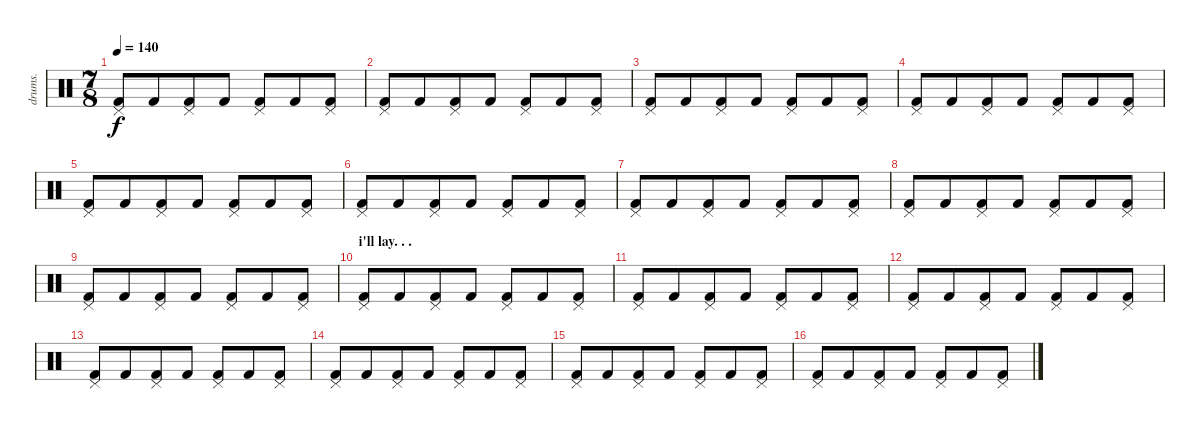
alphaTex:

\track ("drums." "drums.") {instrument percussion}
\staff {score}
\articulation defaults
\ts (7 8)
\tempo 140
\clef neutral
\ks c
("Pedal Hi-Hat (hit)" "Kick (hit) 2").8{dy f} "Kick (hit) 2".8 ("Pedal Hi-Hat (hit)" "Kick (hit) 2").8 "Kick (hit) 2".8 ("Pedal Hi-Hat (hit)" "Kick (hit) 2").8 "Kick (hit) 2".8 ("Pedal Hi-Hat (hit)" "Kick (hit) 2").8 |
("Pedal Hi-Hat (hit)" "Kick (hit) 2").8 "Kick (hit) 2".8 ("Pedal Hi-Hat (hit)" "Kick (hit) 2").8 "Kick (hit) 2".8 ("Pedal Hi-Hat (hit)" "Kick (hit) 2").8 "Kick (hit) 2".8 ("Pedal Hi-Hat (hit)" "Kick (hit) 2").8 |
("Pedal Hi-Hat (hit)" "Kick (hit) 2").8 "Kick (hit) 2".8 ("Pedal Hi-Hat (hit)" "Kick (hit) 2").8 "Kick (hit) 2".8 ("Pedal Hi-Hat (hit)" "Kick (hit) 2").8 "Kick (hit) 2".8 ("Pedal Hi-Hat (hit)" "Kick (hit) 2").8 |
("Pedal Hi-Hat (hit)" "Kick (hit) 2").8 "Kick (hit) 2".8 ("Pedal Hi-Hat (hit)" "Kick (hit) 2").8 "Kick (hit) 2".8 ("Pedal Hi-Hat (hit)" "Kick (hit) 2").8 "Kick (hit) 2".8 ("Pedal Hi-Hat (hit)" "Kick (hit) 2").8 |
("Pedal Hi-Hat (hit)" "Kick (hit) 2").8 "Kick (hit) 2".8 ("Pedal Hi-Hat (hit)" "Kick (hit) 2").8 "Kick (hit) 2".8 ("Pedal Hi-Hat (hit)" "Kick (hit) 2").8 "Kick (hit) 2".8 ("Pedal Hi-Hat (hit)" "Kick (hit) 2").8 |
("Pedal Hi-Hat (hit)" "Kick (hit) 2").8 "Kick (hit) 2".8 ("Pedal Hi-Hat (hit)" "Kick (hit) 2").8 "Kick (hit) 2".8 ("Pedal Hi-Hat (hit)" "Kick (hit) 2").8 "Kick (hit) 2".8 ("Pedal Hi-Hat (hit)" "Kick (hit) 2").8 |
("Pedal Hi-Hat (hit)" "Kick (hit) 2").8 "Kick (hit) 2".8 ("Pedal Hi-Hat (hit)" "Kick (hit) 2").8 "Kick (hit) 2".8 ("Pedal Hi-Hat (hit)" "Kick (hit) 2").8 "Kick (hit) 2".8 ("Pedal Hi-Hat (hit)" "Kick (hit) 2").8 |
("Pedal Hi-Hat (hit)" "Kick (hit) 2").8 "Kick (hit) 2".8 ("Pedal Hi-Hat (hit)" "Kick (hit) 2").8 "Kick (hit) 2".8 ("Pedal Hi-Hat (hit)" "Kick (hit) 2").8 "Kick (hit) 2".8 ("Pedal Hi-Hat (hit)" "Kick (hit) 2").8 |
("Pedal Hi-Hat (hit)" "Kick (hit) 2").8 "Kick (hit) 2".8 ("Pedal Hi-Hat (hit)" "Kick (hit) 2").8 "Kick (hit) 2".8 ("Pedal Hi-Hat (hit)" "Kick (hit) 2").8 "Kick (hit) 2".8 ("Pedal Hi-Hat (hit)" "Kick (hit) 2").8 |
\section ("" "i'll lay. . .")
("Pedal Hi-Hat (hit)" "Kick (hit) 2").8 "Kick (hit) 2".8 ("Pedal Hi-Hat (hit)" "Kick (hit) 2").8 "Kick (hit) 2".8 ("Pedal Hi-Hat (hit)" "Kick (hit) 2").8 "Kick (hit) 2".8 ("Pedal Hi-Hat (hit)" "Kick (hit) 2").8 |
("Pedal Hi-Hat (hit)" "Kick (hit) 2").8 "Kick (hit) 2".8 ("Pedal Hi-Hat (hit)" "Kick (hit) 2").8 "Kick (hit) 2".8 ("Pedal Hi-Hat (hit)" "Kick (hit) 2").8 "Kick (hit) 2".8 ("Pedal Hi-Hat (hit)" "Kick (hit) 2").8 |
("Pedal Hi-Hat (hit)" "Kick (hit) 2").8 "Kick (hit) 2".8 ("Pedal Hi-Hat (hit)" "Kick (hit) 2").8 "Kick (hit) 2".8 ("Pedal Hi-Hat (hit)" "Kick (hit) 2").8 "Kick (hit) 2".8 ("Pedal Hi-Hat (hit)" "Kick (hit) 2").8 |
("Pedal Hi-Hat (hit)" "Kick (hit) 2").8 "Kick (hit) 2".8 ("Pedal Hi-Hat (hit)" "Kick (hit) 2").8 "Kick (hit) 2".8 ("Pedal Hi-Hat (hit)" "Kick (hit) 2").8 "Kick (hit) 2".8 ("Pedal Hi-Hat (hit)" "Kick (hit) 2").8 |
("Pedal Hi-Hat (hit)" "Kick (hit) 2").8 "Kick (hit) 2".8 ("Pedal Hi-Hat (hit)" "Kick (hit) 2").8 "Kick (hit) 2".8 ("Pedal Hi-Hat (hit)" "Kick (hit) 2").8 "Kick (hit) 2".8 ("Pedal Hi-Hat (hit)" "Kick (hit) 2").8 |
("Pedal Hi-Hat (hit)" "Kick (hit) 2").8 "Kick (hit) 2".8 ("Pedal Hi-Hat (hit)" "Kick (hit) 2").8 "Kick (hit) 2".8 ("Pedal Hi-Hat (hit)" "Kick (hit) 2").8 "Kick (hit) 2".8 ("Pedal Hi-Hat (hit)" "Kick (hit) 2").8 |
("Pedal Hi-Hat (hit)" "Kick (hit) 2").8 "Kick (hit) 2".8 ("Pedal Hi-Hat (hit)" "Kick (hit) 2").8 "Kick (hit) 2".8 ("Pedal Hi-Hat (hit)" "Kick (hit) 2").8 "Kick (hit) 2".8 ("Pedal Hi-Hat (hit)" "Kick (hit) 2").8
